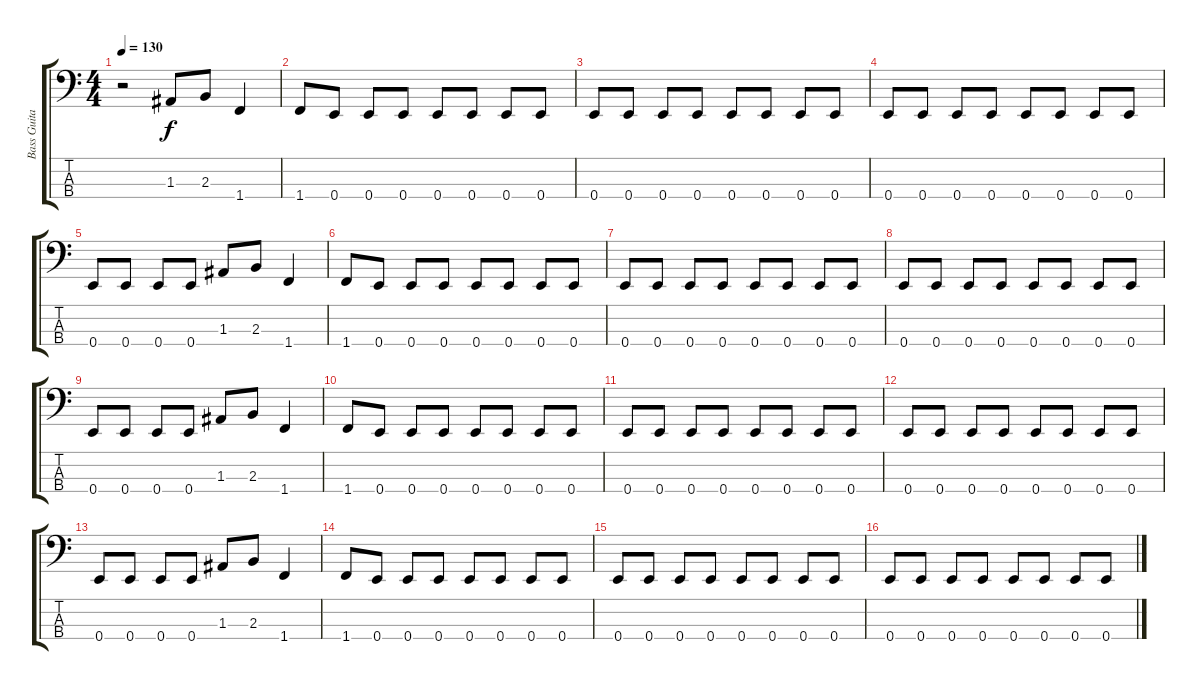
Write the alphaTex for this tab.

\track ("Bass Guitar" "Bass Guita") {instrument electricbassfinger}
\staff {score tabs}
\tuning (G2 D2 A1 E1) {hide}
\ts (4 4)
\tempo 130
\clef f4
\ks c
r.2{dy f} 1.3.8 2.3.8 1.4.4 |
1.4.8 0.4.8 0.4.8 0.4.8 0.4.8 0.4.8 0.4.8 0.4.8 |
0.4.8 0.4.8 0.4.8 0.4.8 0.4.8 0.4.8 0.4.8 0.4.8 |
0.4.8 0.4.8 0.4.8 0.4.8 0.4.8 0.4.8 0.4.8 0.4.8 |
0.4.8 0.4.8 0.4.8 0.4.8 1.3.8 2.3.8 1.4.4 |
1.4.8 0.4.8 0.4.8 0.4.8 0.4.8 0.4.8 0.4.8 0.4.8 |
0.4.8 0.4.8 0.4.8 0.4.8 0.4.8 0.4.8 0.4.8 0.4.8 |
0.4.8 0.4.8 0.4.8 0.4.8 0.4.8 0.4.8 0.4.8 0.4.8 |
0.4.8 0.4.8 0.4.8 0.4.8 1.3.8 2.3.8 1.4.4 |
1.4.8 0.4.8 0.4.8 0.4.8 0.4.8 0.4.8 0.4.8 0.4.8 |
0.4.8 0.4.8 0.4.8 0.4.8 0.4.8 0.4.8 0.4.8 0.4.8 |
0.4.8 0.4.8 0.4.8 0.4.8 0.4.8 0.4.8 0.4.8 0.4.8 |
0.4.8 0.4.8 0.4.8 0.4.8 1.3.8 2.3.8 1.4.4 |
1.4.8 0.4.8 0.4.8 0.4.8 0.4.8 0.4.8 0.4.8 0.4.8 |
0.4.8 0.4.8 0.4.8 0.4.8 0.4.8 0.4.8 0.4.8 0.4.8 |
0.4.8 0.4.8 0.4.8 0.4.8 0.4.8 0.4.8 0.4.8 0.4.8
